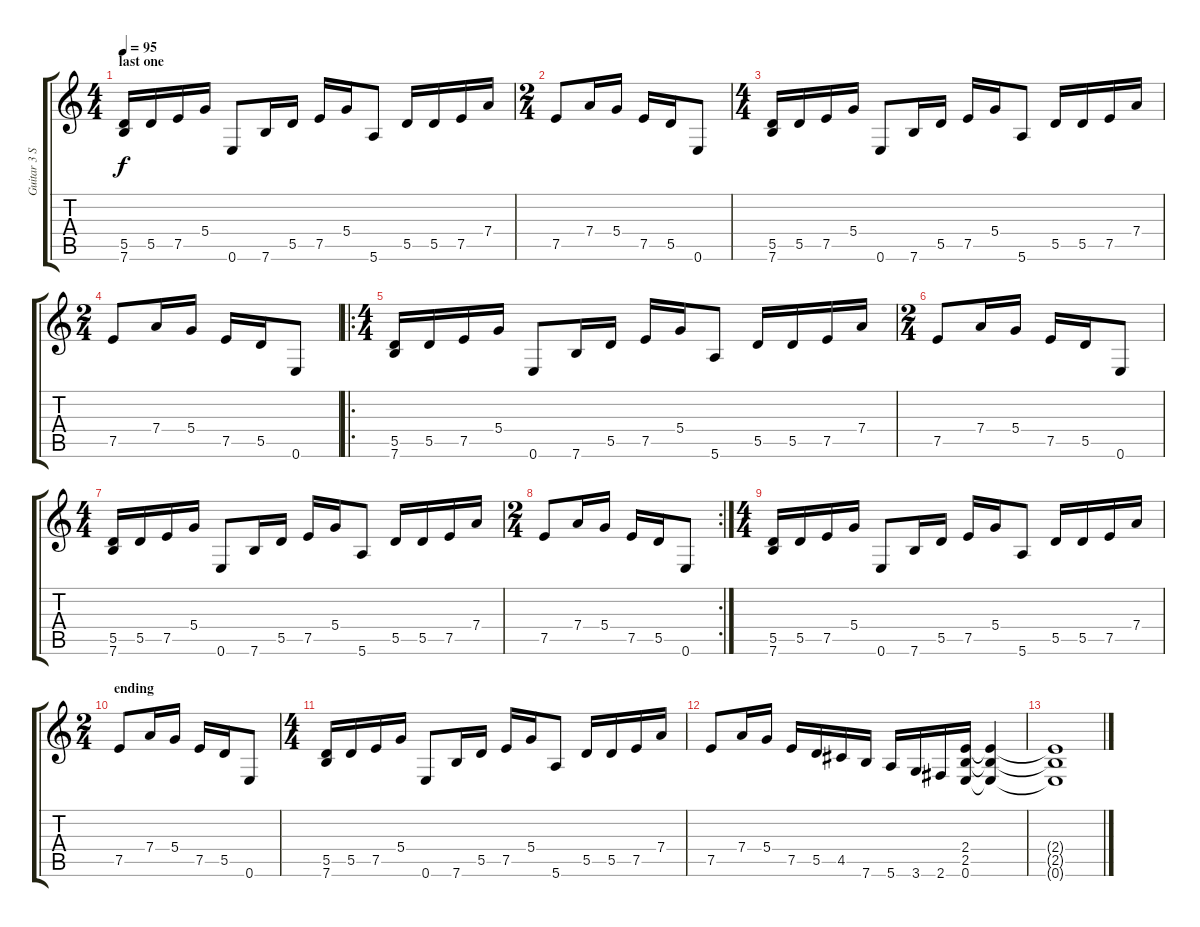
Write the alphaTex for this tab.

\track ("Guitar 3 Solo" "Guitar 3 S") {instrument overdrivenguitar}
\staff {score tabs}
\tuning (E4 B3 G3 D3 A2 E2) {hide}
\ts (4 4)
\section ("" "last one")
\tempo 95
\clef g2
\ks c
(5.5 7.6).16{dy f} 5.5.16 7.5.16 5.4.16 0.6.8 7.6.16 5.5.16 7.5.16 5.4.16 5.6.8 5.5.16 5.5.16 7.5.16 7.4.16 |
\ts (2 4)
7.5.8 7.4.16 5.4.16 7.5.16 5.5.16 0.6.8 |
\ts (4 4)
(5.5 7.6).16 5.5.16 7.5.16 5.4.16 0.6.8 7.6.16 5.5.16 7.5.16 5.4.16 5.6.8 5.5.16 5.5.16 7.5.16 7.4.16 |
\ts (2 4)
7.5.8 7.4.16 5.4.16 7.5.16 5.5.16 0.6.8 |
\ro
\ts (4 4)
(5.5 7.6).16 5.5.16 7.5.16 5.4.16 0.6.8 7.6.16 5.5.16 7.5.16 5.4.16 5.6.8 5.5.16 5.5.16 7.5.16 7.4.16 |
\ts (2 4)
7.5.8 7.4.16 5.4.16 7.5.16 5.5.16 0.6.8 |
\ts (4 4)
(5.5 7.6).16 5.5.16 7.5.16 5.4.16 0.6.8 7.6.16 5.5.16 7.5.16 5.4.16 5.6.8 5.5.16 5.5.16 7.5.16 7.4.16 |
\rc 2
\ts (2 4)
7.5.8 7.4.16 5.4.16 7.5.16 5.5.16 0.6.8 |
\ts (4 4)
(5.5 7.6).16 5.5.16 7.5.16 5.4.16 0.6.8 7.6.16 5.5.16 7.5.16 5.4.16 5.6.8 5.5.16 5.5.16 7.5.16 7.4.16 |
\ts (2 4)
\section ("" "ending")
7.5.8 7.4.16 5.4.16 7.5.16 5.5.16 0.6.8 |
\ts (4 4)
(5.5 7.6).16 5.5.16 7.5.16 5.4.16 0.6.8 7.6.16 5.5.16 7.5.16 5.4.16 5.6.8 5.5.16 5.5.16 7.5.16 7.4.16 |
7.5.8 7.4.16 5.4.16 7.5.16 5.5.16 4.5.16 7.6.16 5.6.16 3.6.16 2.6.16 (2.4 2.5 0.6).16 (2.4{t} 2.5{t} 0.6{t}).4 |
(2.4{t} 2.5{t} 0.6{t}).1
